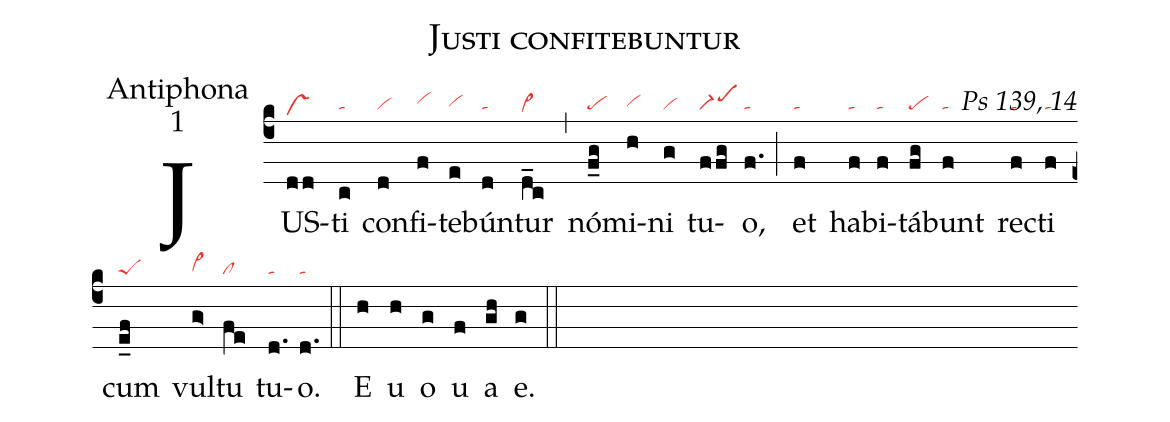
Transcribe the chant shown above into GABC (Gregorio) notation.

name:Justi confitebuntur;
office-part:Antiphona;
mode:1;
commentary:Ps 139, 14;
nabc-lines:1;
%%
(c4) JUS(dd|vshd)ti(c|ta) con(d|vi)fi(f|vihh)te(e|vihg)bún(d|ta)tur(d_c|vi>he) (,) nó(f_g|pe)mi(h|vihg)ni(g|vi) tu(ffg|scM1)o,(f.|ta) (;) et(f|ta) ha(f|ta)bi(f|ta)tá(fg|pe)bunt(f|ta) rec(f|ta)ti(f|ta) cum(e_f|peS) vul(g>|vi>hg)tu(fe|cl) tu(d.|ta)o.(d.|ta) (::)
<eu>E(h) u(h) o(g) u(f) a(gh) e.(g) </eu>(::)
